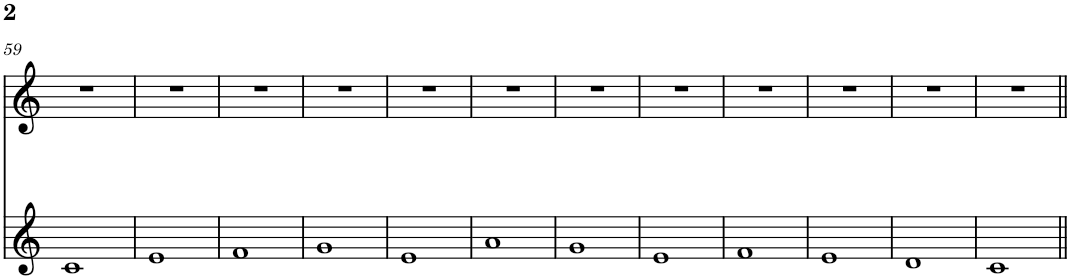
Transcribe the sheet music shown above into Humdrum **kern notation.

**kern	**kern
*part1	*part1
*staff2	*staff1
*I"Solo Vocal	*
!!LO:PB:g=z
*clefG2	*clefG2
*k[]	*k[]
*M4/4	*M4/4
=59	=59
1c	1r
=60	=60
1e	1r
=61	=61
1f	1r
=62	=62
1g	1r
=63	=63
1e	1r
=64	=64
1a	1r
=65	=65
1g	1r
=66	=66
1e	1r
=67	=67
1f	1r
=68	=68
1e	1r
=69	=69
1d	1r
=70	=70
1c	1r
=||	=||
*-	*-
